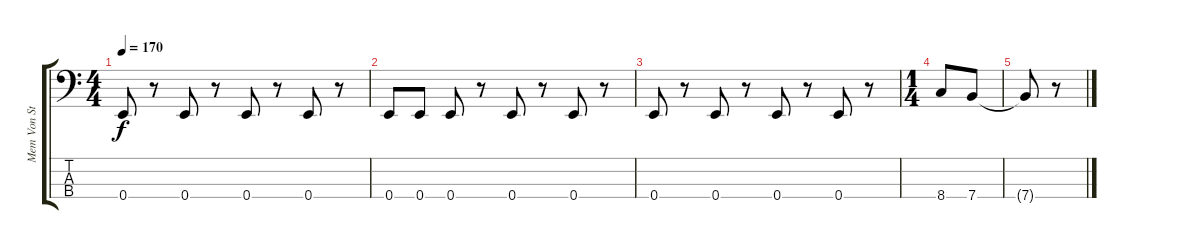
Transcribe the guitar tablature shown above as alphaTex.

\track ("Mem Von Stein (Bass)" "Mem Von St") {instrument electricbasspick}
\staff {score tabs}
\tuning (G2 D2 A1 E1) {hide}
\ts (4 4)
\tempo 170
\clef f4
\ks c
0.4.8{dy f} r.8 0.4.8 r.8 0.4.8 r.8 0.4.8 r.8 |
0.4.8 0.4.8 0.4.8 r.8 0.4.8 r.8 0.4.8 r.8 |
0.4.8 r.8 0.4.8 r.8 0.4.8 r.8 0.4.8 r.8 |
\ts (1 4)
8.4.8 7.4.8 |
7.4{t}.8 r.8
